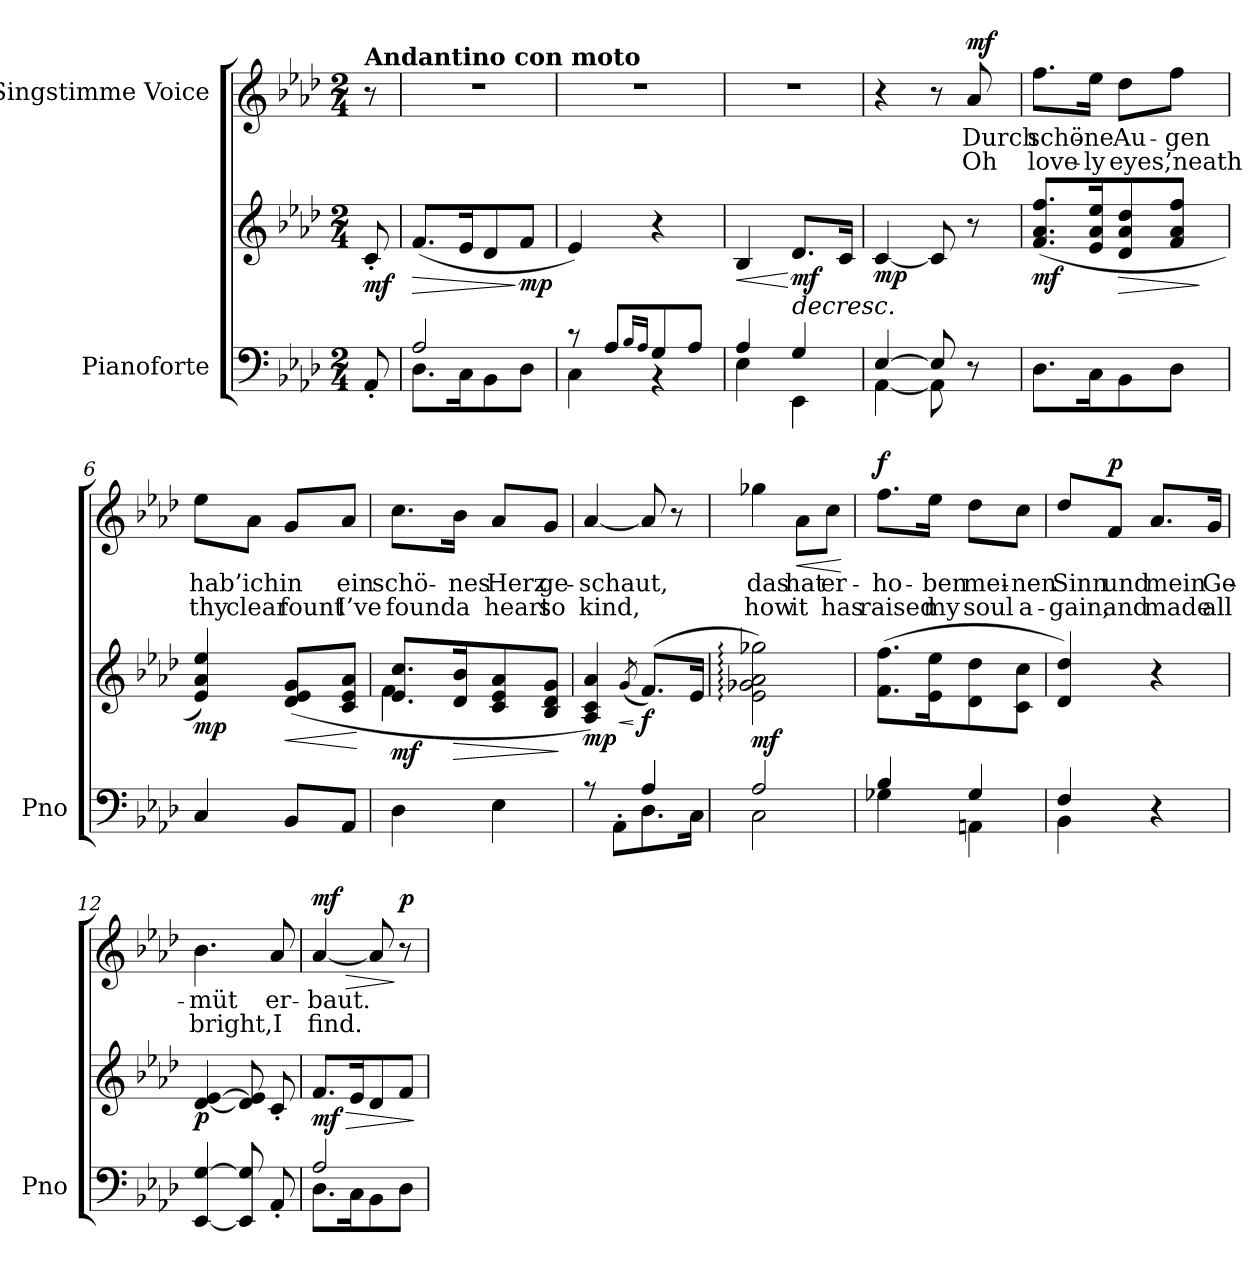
**kern	**kern	**dynam	**kern	**text	**text	**dynam
*part2	*part2	*part2	*part1	*part1	*part1	*part1
*staff3	*staff2	*staff2/3	*staff1	*staff1	*staff1	*staff1
*I"Pianoforte	*	*	*I"Singstimme Voice	*	*	*
*I'Pno	*	*	*	*	*	*
*clefF4	*clefG2	*	*clefG2	*	*	*
*k[b-e-a-d-]	*k[b-e-a-d-]	*	*k[b-e-a-d-]	*	*	*
*M2/4	*M2/4	*	*M2/4	*	*	*
=	=	=	=	=	=	=
!	!	!	!LO:TX:a:B:t=Andantino con moto	!	!	!
!	!	!LO:DY:b	!	!	!	!
8AA-'/	8c'/	mf	8r	.	.	.
=1	=1	=1	=1	=1	=1	=1
*^	*	*	*	*	*	*
!	!	!	!LO:HP:b	!	!	!	!
2A-/	8.D-\L	(>8.f/L	>	2r	.	.	.
.	16C\K	16e-/K	.	.	.	.	.
.	8BB-\	8d-/	.	.	.	.	.
!	!	!	!LO:DY:n=1:b	!	!	!	!
.	8D-\J	8f/J	] mp	.	.	.	.
=2	=2	=2	=2	=2	=2	=2	=2
8r	4C\	4e-/)	.	2r	.	.	.
(>8A-/L	.	.	.	.	.	.	.
16qB-/LL	.	.	.	.	.	.	.
16qA-/JJ	.	.	.	.	.	.	.
8G/	4r	4r	.	.	.	.	.
8A-/J	.	.	.	.	.	.	.
=3	=3	=3	=3	=3	=3	=3	=3
!	!	!	!LO:HP:b	!	!	!	!
4A-/	4E-\	4B-/	<	2r	.	.	.
!	!	!	!LO:HP:n=1:b	!	!	!	!
!	!	!	!LO:DY:n=1:b	!	!	!	!
4G/	4EE-\	8.d-/L	[ > mf	.	.	.	.
.	.	16c/Jk	.	.	.	.	.
=4	=4	=4	=4	=4	=4	=4	=4
!	!	!	!LO:DY:b	!	!	!	!
[4E-/	[4AA-\	[4c/)	mp	4r	.	.	.
8E-/]	8AA-\]	8c/]	]	8r	.	.	.
!	!	!	!	!	!LO:LY:b	!LO:LY:b	!LO:DY:a
8r	8ryy	8r	.	8a-/	Durch	Oh	mf
=5	=5	=5	=5	=5	=5	=5	=5
!	!	!	!LO:DY:b	!	!LO:LY:b	!LO:LY:b	!
*v	*v	*	*	*	*	*	*
8.D-\L	(>8.f/ 8.a-/ 8.ff/L	mf	8.ff\L	schö-	love-	.
!	!	!	!	!LO:LY:b	!LO:LY:b	!
16C\K	16e-/ 16a-/ 16ee-/K	.	16ee-\Jk	-ne	-ly	.
!	!	!LO:HP:b	!	!LO:LY:b	!LO:LY:b	!
8BB-\	8d-/ 8a-/ 8dd-/	>	8dd-\L	Au-	eyes,	.
!	!	!	!	!LO:LY:b	!LO:LY:b	!
8D-\J	8f/ 8a-/ 8ff/J	.	8ff\J	-gen	’neath	.
.	.	]	.	.	.	.
!!LO:LB:g=z
=6	=6	=6	=6	=6	=6	=6
!	!	!LO:DY:b	!	!LO:LY:b	!LO:LY:b	!
4C/	4e-/ 4a-/ 4ee-/)	mp	8ee-\L	hab’	thy	.
!	!	!	!	!LO:LY:b	!LO:LY:b	!
.	.	.	8a-\J	ich	clear	.
!	!	!LO:HP:b	!	!LO:LY:b	!LO:LY:b	!
8BB-/L	(>8d-/ 8e-/ 8g/L	<	8g/L	in	fount	.
!	!	!	!	!LO:LY:b	!LO:LY:b	!
8AA-/J	8c/ 8e-/ 8a-/J	.	8a-/J	ein	I’ve	.
.	.	[	.	.	.	.
=7	=7	=7	=7	=7	=7	=7
*	*^	*	*	*	*	*
!	!	!	!LO:DY:b	!	!LO:LY:b	!LO:LY:b	!
4D-\	8.e-/ 8.cc/L	4f\	mf	8.cc\L	schö-	found	.
!	!	!	!LO:HP:b	!	!LO:LY:b	!LO:LY:b	!
.	16d-/ 16b-/K	.	>	16b-\Jk	-nes	a	.
!	!	!	!	!	!LO:LY:b	!LO:LY:b	!
4E-\	8c/ 8e-/ 8a-/	4ryy	.	8a-/L	Herz	heart	.
!	!	!	!	!	!LO:LY:b	!LO:LY:b	!
.	8B-/ 8d-/ 8g/J	.	.	8g/J	ge-	so	.
*	*v	*v	*	*	*	*	*
.	.	]	.	.	.	.
=8	=8	=8	=8	=8	=8	=8
*^	*	*	*	*	*	*
!	!	!	!LO:HP:b	!	!LO:LY:b	!LO:LY:b	!
!	!	!	!LO:DY:n=1:b	!	!	!	!
4ryy	8rA	4A-/ 4c/ 4a-/)	< mp	[4a-/	-schaut,	kind,	.
.	8AA-'\L	.	.	.	.	.	.
.	.	(<8qg/	.	.	.	.	.
!	!	!	!LO:DY:n=2:b	!	!	!	!
4A-/	8.D-\	(>8.f/L)	[ f	8a-/]	.	.	.
.	.	.	.	8r	.	.	.
.	16C\Jk	16e-/Jk	.	.	.	.	.
=9	=9	=9	=9	=9	=9	=9	=9
!	!	!	!LO:DY:b	!	!LO:LY:b	!LO:LY:b	!
2A-/	2C\	2e-\: 2g-X\: 2a-\: 2gg-X\:)	mf	4gg-X\	das	how	.
!	!	!	!	!	!LO:LY:b	!LO:LY:b	!LO:HP:b
.	.	.	.	8a-\L	hat	it	<
!	!	!	!	!	!LO:LY:b	!LO:LY:b	!
.	.	.	.	8cc\J	er-	has	.
*v	*v	*	*	*	*	*	*
.	.	.	.	.	.	[
!!LO:LB:g=z
=10	=10	=10	=10	=10	=10	=10
*^	*	*	*	*	*	*
!	!	!	!	!	!LO:LY:b	!LO:LY:b	!LO:DY:b
4B-/	4G-X\	(>8.f\ 8.ff\L	.	8.ff\L	-ho-	raised	f
!	!	!	!	!	!LO:LY:b	!LO:LY:b	!
.	.	16e-\ 16ee-\K	.	16ee-\Jk	-ben	my	.
!	!	!	!	!	!LO:LY:b	!LO:LY:b	!
4G-/	4AAn\	8d-\ 8dd-\	.	8dd-\L	mei-	soul	.
!	!	!	!	!	!LO:LY:b	!LO:LY:b	!
.	.	8c\ 8cc\J	.	8cc\J	-nen	a-	.
=11	=11	=11	=11	=11	=11	=11	=11
!	!	!	!	!	!LO:LY:b	!LO:LY:b	!
4F/	4BB-\	4d-/ 4dd-/)	.	8dd-/L	Sinn	-gain,	.
!	!	!	!	!	!LO:LY:b	!LO:LY:b	!LO:DY:a
.	.	.	.	8f/J	und	and	p
!	!	!	!	!	!LO:LY:b	!LO:LY:b	!
4r	4ryy	4r	.	8.a-/L	mein	made	.
!	!	!	!	!	!LO:LY:b	!LO:LY:b	!
.	.	.	.	16g/Jk	Ge-	all	.
*v	*v	*	*	*	*	*	*
=12	=12	=12	=12	=12	=12	=12
!	!	!LO:DY:b	!	!LO:LY:b	!LO:LY:b	!
[4EE-/ [4G/	[4d-/ [4e-/	p	4.b-\	-müt	bright,	.
8EE-/] 8G/]	8d-/] 8e-/]	.	.	.	.	.
!	!	!	!	!LO:LY:b	!LO:LY:b	!
8AA-'/	8c'/	.	8a-/	er-	I	.
=13	=13	=13	=13	=13	=13	=13
*^	*	*	*	*	*	*
!	!	!	!LO:HP:b	!	!LO:LY:b	!LO:LY:b	!LO:HP:b
!	!	!	!LO:DY:n=1:b	!	!	!	!LO:DY:n=1:b
2A-/	8.D-\L	8.f/L	> mf	[4a-/	-baut.	find.	> mf
.	16C\K	16e-/K	.	.	.	.	.
.	8BB-\	8d-/	.	8a-/]	.	.	.
!	!	!	!	!	!	!	!LO:DY:n=2:b
.	8D-\J	8f/J	.	8r	.	.	] p
*v	*v	*	*	*	*	*	*
.	.	]	.	.	.	.
=	=	=	=	=	=	=
*-	*-	*-	*-	*-	*-	*-
